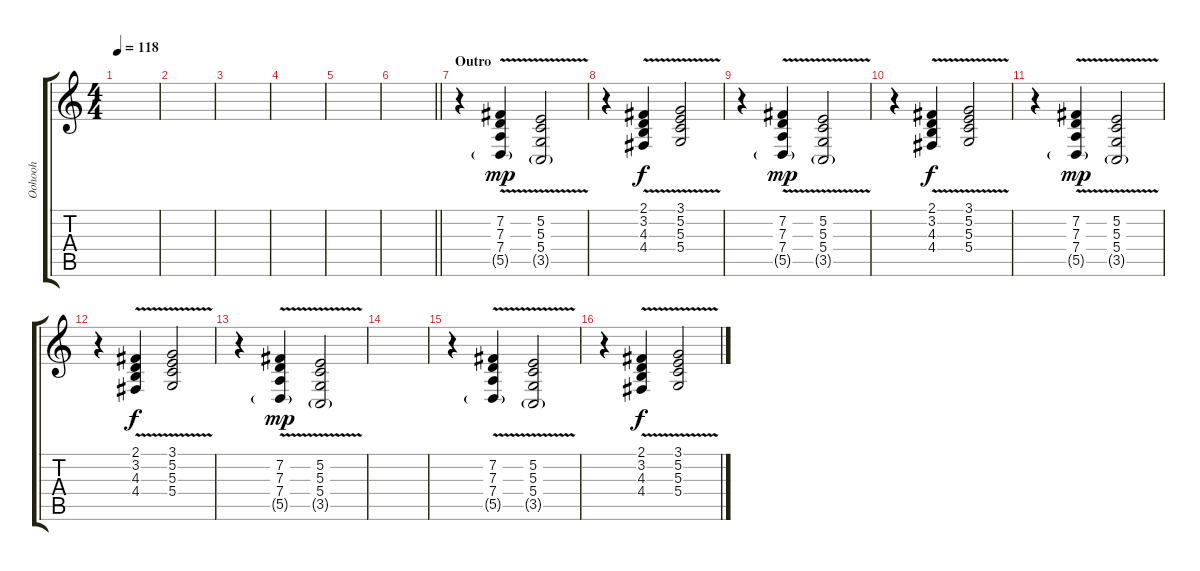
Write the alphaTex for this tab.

\track ("Oohooh" "Oohooh") {instrument voiceoohs bank 255}
\staff {score tabs}
\tuning (E4 B3 G3 D3 A2 E2) {hide}
\ts (4 4)
\tempo 118
\clef g2
\ks c
|
|
|
|
|
\barLineRight lightlight
|
\section ("" "Outro")
r.4 (7.2{v} 7.3{v} 7.4{v} 5.5{g}).4{dy mp} (5.2{v} 5.3{v} 5.4{v} 3.5{g}).2 |
r.4 (2.1{v} 3.2{v} 4.3{v} 4.4{v}).4{dy f} (3.1{v} 5.2{v} 5.3{v} 5.4{v}).2 |
r.4 (7.2{v} 7.3{v} 7.4{v} 5.5{g}).4{dy mp} (5.2{v} 5.3{v} 5.4{v} 3.5{g}).2 |
r.4 (2.1{v} 3.2{v} 4.3{v} 4.4{v}).4{dy f} (3.1{v} 5.2{v} 5.3{v} 5.4{v}).2 |
r.4 (7.2{v} 7.3{v} 7.4{v} 5.5{g}).4{dy mp} (5.2{v} 5.3{v} 5.4{v} 3.5{g}).2 |
r.4 (2.1{v} 3.2{v} 4.3{v} 4.4{v}).4{dy f} (3.1{v} 5.2{v} 5.3{v} 5.4{v}).2 |
r.4 (7.2{v} 7.3{v} 7.4{v} 5.5{g}).4{dy mp} (5.2{v} 5.3{v} 5.4{v} 3.5{g}).2 |
|
r.4 (7.2{v} 7.3{v} 7.4{v} 5.5{g}).4 (5.2{v} 5.3{v} 5.4{v} 3.5{g}).2 |
r.4 (2.1{v} 3.2{v} 4.3{v} 4.4{v}).4{dy f} (3.1{v} 5.2{v} 5.3{v} 5.4{v}).2
